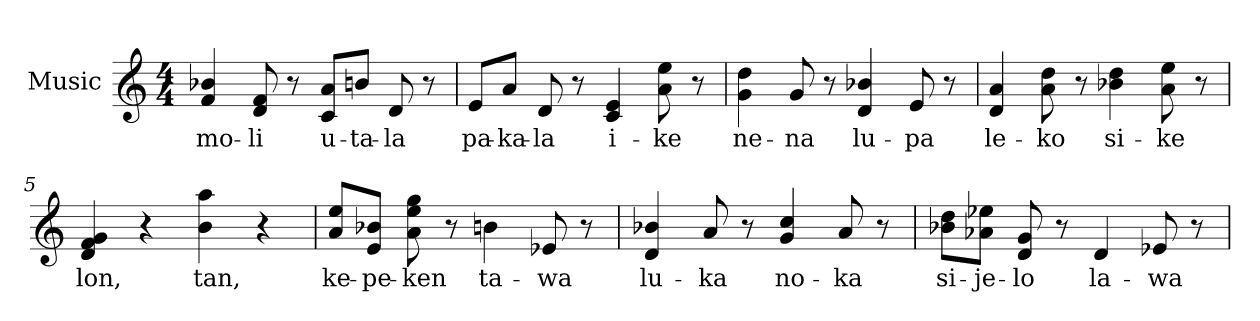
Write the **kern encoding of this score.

**kern	**text
*part1	*part1
*staff1	*staff1
*I"Music	*
*clefG2	*
*k[]	*
*M4/4	*
*MM240	*
=1	=1
4f 4b-	mo-
8d 8f	-li
8r	.
8c/ 8a/L	u-
8b/J	-ta-
8d	-la
8r	.
=2	=2
8e/L	pa-
8a/J	-ka-
8d	-la
8r	.
4c 4e	i-
8a 8ee	-ke
8r	.
=3	=3
4g 4dd	ne-
8g	-na
8r	.
4d 4b-	lu-
8e	-pa
8r	.
=4	=4
4d 4a	le-
8a 8dd	-ko
8r	.
4b- 4dd	si-
8a 8ee	-ke
8r	.
=5	=5
4d 4f 4g	lon,
4r	.
4b 4aa	tan,
4r	.
=6	=6
8a/ 8ee/L	ke-
8e/ 8b-/J	-pe-
8a 8ee 8gg	-ken
8r	.
4b	ta-
8e-	-wa
8r	.
=7	=7
4d 4b-	lu-
8a	-ka
8r	.
4g 4cc	no-
8a	-ka
8r	.
=8	=8
8b-\ 8dd\L	si-
8a-\ 8ee-\J	-je-
8d 8g	-lo
8r	.
4d	la-
8e-	-wa
8r	.
=	=
*-	*-
